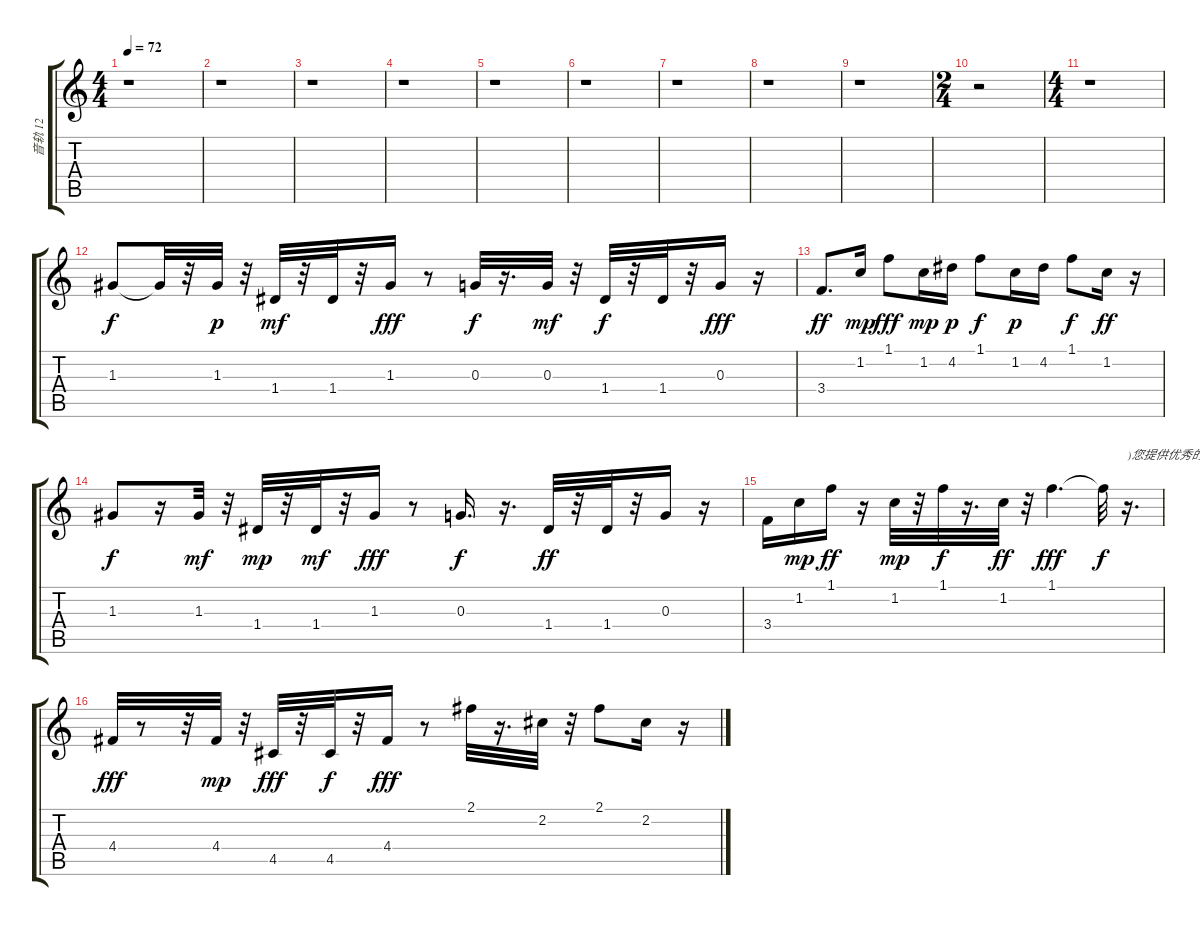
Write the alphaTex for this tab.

\track ("音轨 12" "音轨 12") {instrument electricguitarmuted}
\staff {score tabs}
\tuning (E4 B3 G3 D3 A2 E2) {hide}
\ts (4 4)
\tempo 72
\clef g2
\ks c
r.1{dy f} |
r.1 |
r.1 |
r.1 |
r.1 |
r.1 |
r.1 |
r.1 |
r.1 |
\ts (2 4)
r.2 |
\ts (4 4)
r.1 |
1.3.8 1.3{t}.32 r.32 1.3.32{dy p} r.32 1.4.32{dy mf} r.32 1.4.32 r.32 1.3.16{dy fff} r.8 0.3.32{dy f} r.16{d} 0.3.32{dy mf} r.32 1.4.32{dy f} r.32 1.4.32 r.32 0.3.16{dy fff} r.16 |
3.4.8{d dy ff} 1.2.16{dy mp} 1.1.8{dy fff} 1.2.16{dy mp} 4.2.16{dy p} 1.1.8{dy f} 1.2.16{dy p} 4.2.16 1.1.8{dy f} 1.2.16{dy ff} r.16 |
1.3.8{dy f} r.16 1.3.32{dy mf} r.32 1.4.32{dy mp} r.32 1.4.32{dy mf} r.32 1.3.16{dy fff} r.8 0.3.16{d dy f} r.16{d} 1.4.32{dy ff} r.32 1.4.32 r.32 0.3.16 r.16 |
3.4.16 1.2.16{dy mp} 1.1.16{dy ff} r.16 1.2.32{dy mp} r.32 1.1.32{dy f} r.16{d} 1.2.32{dy ff} r.32 1.1.4{d dy fff} 1.1{t}.32{dy f} r.16{d txt ")您提供优秀的GTP!"} |
4.4.32{dy fff} r.8 r.32 4.4.32{dy mp} r.32 4.5.32{dy fff} r.32 4.5.32{dy f} r.32 4.4.16{dy fff} r.8 2.1.32 r.16{d} 2.2.32 r.32 2.1.8 2.2.16 r.16
